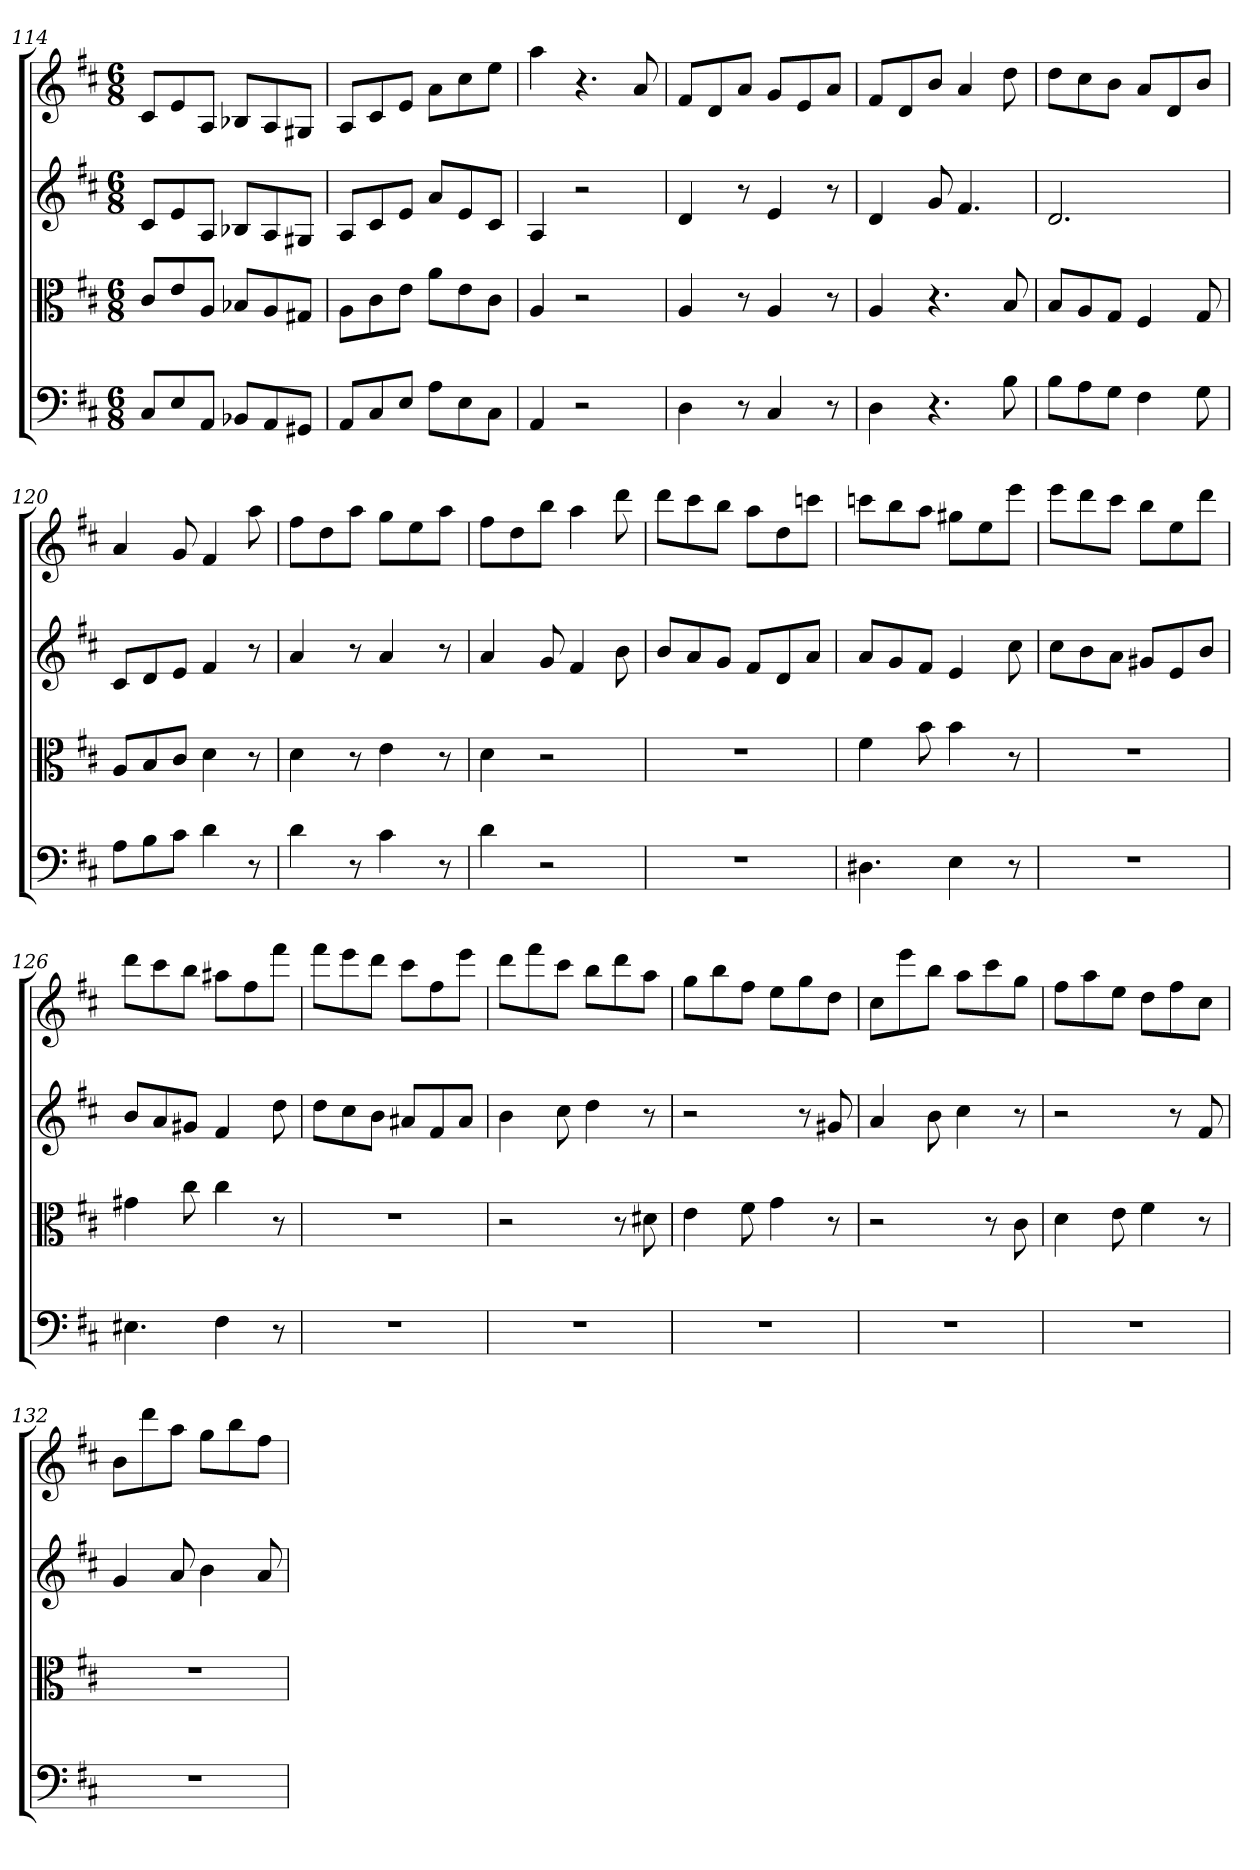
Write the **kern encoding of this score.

**kern	**kern	**kern	**kern
*part4	*part3	*part2	*part1
*staff4	*staff3	*staff2	*staff1
*clefF4	*clefC3	*	*
*k[f#c#]	*k[f#c#]	*k[f#c#]	*k[f#c#]
*D:	*D:	*D:	*D:
*M6/8	*M6/8	*M6/8	*M6/8
=114	=114	=114	=114
8C#/L	8c#/L	8c#L	8c#L
8E/	8e/	8e	8e
8AA/J	8A/J	8AJ	8AJ
8BB-X/L	8B-X/L	8B-XL	8B-XL
8AA/	8A/	8A	8A
8GG#X/J	8G#X/J	8G#XJ	8G#XJ
=115	=115	=115	=115
8AA/L	8A\L	8AL	8AL
8C#/	8c#\	8c#	8c#
8E/J	8e\J	8eJ	8eJ
8A\L	8a\L	8aL	8aL
8E\	8e\	8e	8cc#
8C#\J	8c#\J	8c#J	8eeJ
=116	=116	=116	=116
4AA	4A	4A	4aa
2r	2r	2r	4.r
.	.	.	8a
=117	=117	=117	=117
4D	4A	4d	8f#L
.	.	.	8d
8r	8r	8r	8aJ
4C#	4A	4e	8gL
.	.	.	8e
8r	8r	8r	8aJ
=118	=118	=118	=118
4D	4A	4d	8f#L
.	.	.	8d
4.r	4.r	8g	8bJ
.	.	4.f#	4a
8B	8B	.	8dd
=119	=119	=119	=119
8B\L	8B/L	2.d	8ddL
8A\	8A/	.	8cc#
8G\J	8G/J	.	8bJ
4F#	4F#	.	8aL
.	.	.	8d
8G	8G	.	8bJ
=120	=120	=120	=120
8A\L	8A/L	8c#L	4a
8B\	8B/	8d	.
8c#\J	8c#/J	8eJ	8g
4d	4d	4f#	4f#
8r	8r	8r	8aa
=121	=121	=121	=121
4d	4d	4a	8ff#L
.	.	.	8dd
8r	8r	8r	8aaJ
4c#	4e	4a	8ggL
.	.	.	8ee
8r	8r	8r	8aaJ
=122	=122	=122	=122
4d	4d	4a	8ff#L
.	.	.	8dd
2r	2r	8g	8bbJ
.	.	4f#	4aa
.	.	8b	8ddd
=123	=123	=123	=123
2.r	2.r	8bL	8dddL
.	.	8a	8ccc#
.	.	8gJ	8bbJ
.	.	8f#L	8aaL
.	.	8d	8dd
.	.	8aJ	8cccnJ
=124	=124	=124	=124
4.D#X	4f#	8aL	8cccnL
.	.	8g	8bb
.	8b	8f#J	8aaJ
4E	4b	4e	8gg#XL
.	.	.	8ee
8r	8r	8cc#	8eeeJ
=125	=125	=125	=125
2.r	2.r	8cc#L	8eeeL
.	.	8b	8ddd
.	.	8aJ	8ccc#J
.	.	8g#XL	8bbL
.	.	8e	8ee
.	.	8bJ	8dddJ
=126	=126	=126	=126
4.E#X	4g#X	8bL	8dddL
.	.	8a	8ccc#
.	8cc#	8g#XJ	8bbJ
4F#	4cc#	4f#	8aa#XL
.	.	.	8ff#
8r	8r	8dd	8fff#J
=127	=127	=127	=127
2.r	2.r	8ddL	8fff#L
.	.	8cc#	8eee
.	.	8bJ	8dddJ
.	.	8a#XL	8ccc#L
.	.	8f#	8ff#
.	.	8a#J	8eeeJ
=128	=128	=128	=128
2.r	2r	4b	8dddL
.	.	.	8fff#
.	.	8cc#	8ccc#J
.	.	4dd	8bbL
.	8r	.	8ddd
.	8d#X	8r	8aaJ
=129	=129	=129	=129
2.r	4e	2r	8ggL
.	.	.	8bb
.	8f#	.	8ff#J
.	4g	.	8eeL
.	.	8r	8gg
.	8r	8g#X	8ddJ
=130	=130	=130	=130
2.r	2r	4a	8cc#L
.	.	.	8eee
.	.	8b	8bbJ
.	.	4cc#	8aaL
.	8r	.	8ccc#
.	8c#	8r	8ggJ
=131	=131	=131	=131
2.r	4d	2r	8ff#L
.	.	.	8aa
.	8e	.	8eeJ
.	4f#	.	8ddL
.	.	8r	8ff#
.	8r	8f#	8cc#J
=132	=132	=132	=132
2.r	2.r	4g	8bL
.	.	.	8ddd
.	.	8a	8aaJ
.	.	4b	8ggL
.	.	.	8bb
.	.	8a	8ff#J
=	=	=	=
*-	*-	*-	*-
